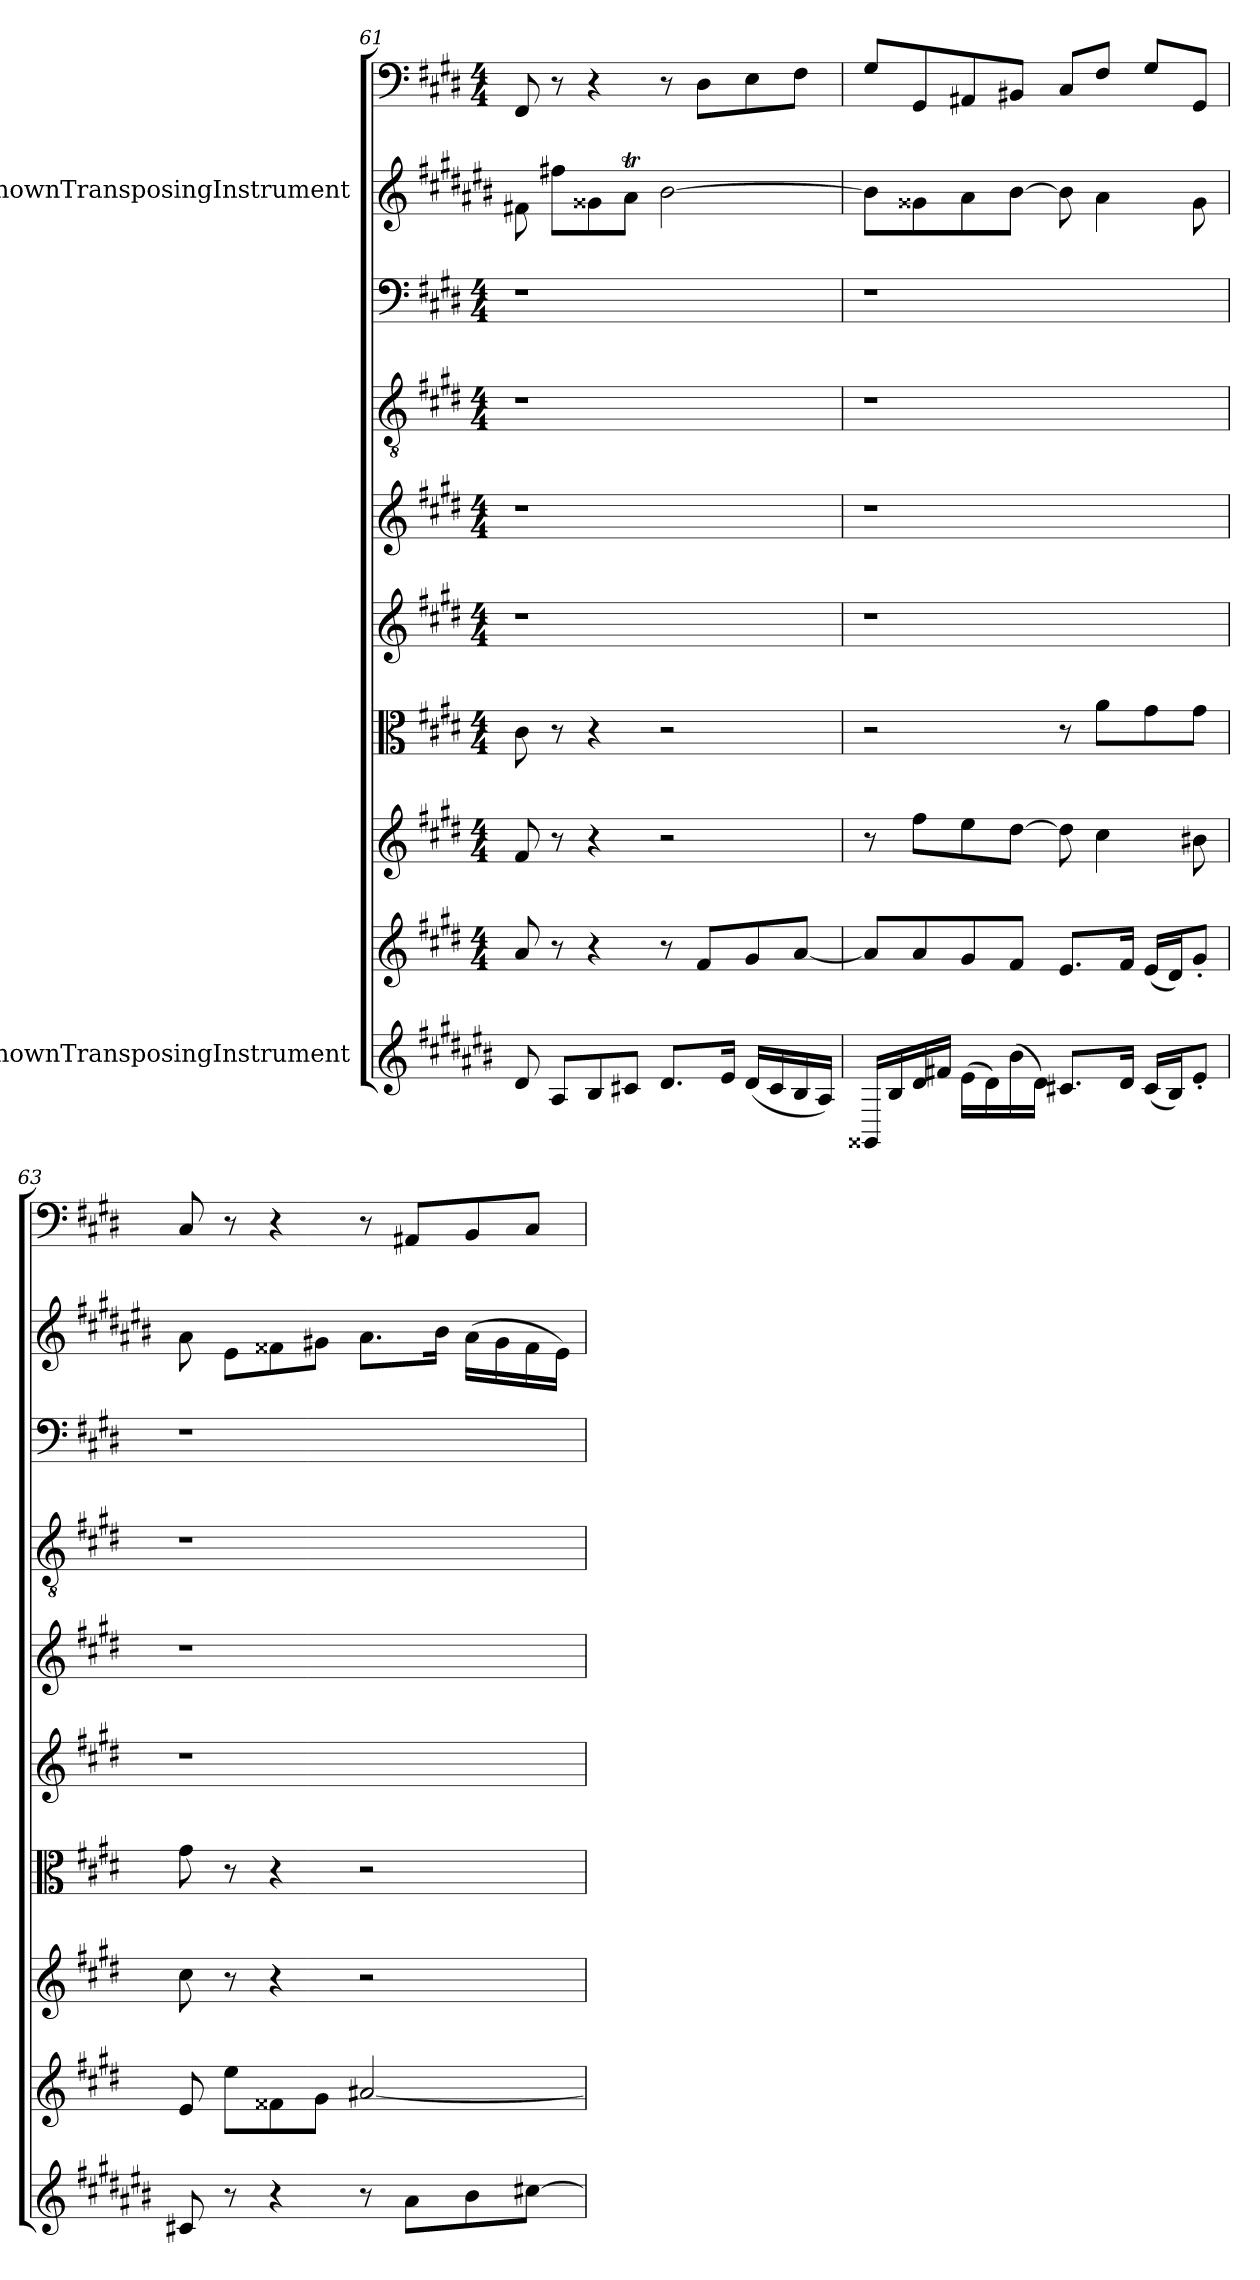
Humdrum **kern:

**kern	**kern	**kern	**kern	**kern	**kern	**kern	**kern	**kern	**kern
*part10	*part9	*part8	*part7	*part6	*part5	*part4	*part3	*part2	*part1
*staff10	*staff9	*staff8	*staff7	*staff6	*staff5	*staff4	*staff3	*staff2	*staff1
*I"UnknownTransposingInstrument	*	*	*	*	*	*	*	*I"UnknownTransposingInstrument	*
*clefG2	*clefG2	*clefG2	*clefC3	*clefG2	*clefG2	*clefGv2	*clefF4	*clefG2	*clefF4
*ITrd-2c-3	*	*	*	*	*	*	*	*ITrd-2c-3	*
*k[f#c#g#d#]	*k[f#c#g#d#]	*k[f#c#g#d#]	*k[f#c#g#d#]	*k[f#c#g#d#]	*k[f#c#g#d#]	*k[f#c#g#d#]	*k[f#c#g#d#]	*k[f#c#g#d#]	*k[f#c#g#d#]
*	*M4/4	*M4/4	*M4/4	*M4/4	*M4/4	*M4/4	*M4/4	*	*M4/4
=61	=61	=61	=61	=61	=61	=61	=61	=61	=61
8f#/	8a/	8f#/	8c#\	1r	1r	1r	1r	8an\	8FF#/
8c#/L	8r	8r	8r	.	.	.	.	8aan\L	8r
8d#/	4r	4r	4r	.	.	.	.	8b#X\	4r
8en/J	.	.	.	.	.	.	.	8cc#T\J	.
8.f#/L	8r	2r	2r	.	.	.	.	[2dd#\	8r
.	8f#/L	.	.	.	.	.	.	.	8D#\L
16g#/Jk	.	.	.	.	.	.	.	.	.
(16f#/LL	8g#/	.	.	.	.	.	.	.	8E\
16e/	.	.	.	.	.	.	.	.	.
16d#/	[8a/J	.	.	.	.	.	.	.	8F#\J
16c#/JJ)	.	.	.	.	.	.	.	.	.
=62	=62	=62	=62	=62	=62	=62	=62	=62	=62
16BB#X/LL	8a/L]	8r	2r	1r	1r	1r	1r	8dd#\L]	8G#/L
16d#/	.	.	.	.	.	.	.	.	.
16f#/	8a/	8ff#\L	.	.	.	.	.	8b#X\	8GG#/
16an/JJ	.	.	.	.	.	.	.	.	.
(16g#\LL	8g#/	8ee\	.	.	.	.	.	8cc#\	8AA#X/
16f#\)	.	.	.	.	.	.	.	.	.
(16dd#\	8f#/J	[8dd#\J	.	.	.	.	.	[8dd#\J	8BB#X/J
16f#\JJ)	.	.	.	.	.	.	.	.	.
8.en/L	8.e/L	8dd#\]	8r	.	.	.	.	8dd#\]	8C#/L
.	.	4cc#\	8a\L	.	.	.	.	4cc#\	8F#/J
16f#/Jk	16f#/Jk	.	.	.	.	.	.	.	.
(16e/LL	(16e/LL	.	8g#\	.	.	.	.	.	8G#/L
16d#/J)	16d#/J)	.	.	.	.	.	.	.	.
8g#'/J	8g#'/J	8b#X\	8g#\J	.	.	.	.	8b#\	8GG#/J
=63	=63	=63	=63	=63	=63	=63	=63	=63	=63
8en/	8e/	8cc#\	8g#\	1r	1r	1r	1r	8cc#\	8C#/
8r	8ee\L	8r	8r	.	.	.	.	8g#\L	8r
4r	8f##X\	4r	4r	.	.	.	.	8a#X\	4r
.	8g#\J	.	.	.	.	.	.	8bn\J	.
8r	[2a#X/	2r	2r	.	.	.	.	8.cc#\L	8r
8cc#\L	.	.	.	.	.	.	.	.	8AA#X/L
.	.	.	.	.	.	.	.	16dd#\Jk	.
8dd#\	.	.	.	.	.	.	.	(16cc#\LL	8BB/
.	.	.	.	.	.	.	.	16b\	.
[8een\J	.	.	.	.	.	.	.	16a#\	8C#/J
.	.	.	.	.	.	.	.	16g#\JJ)	.
=	=	=	=	=	=	=	=	=	=
*-	*-	*-	*-	*-	*-	*-	*-	*-	*-
